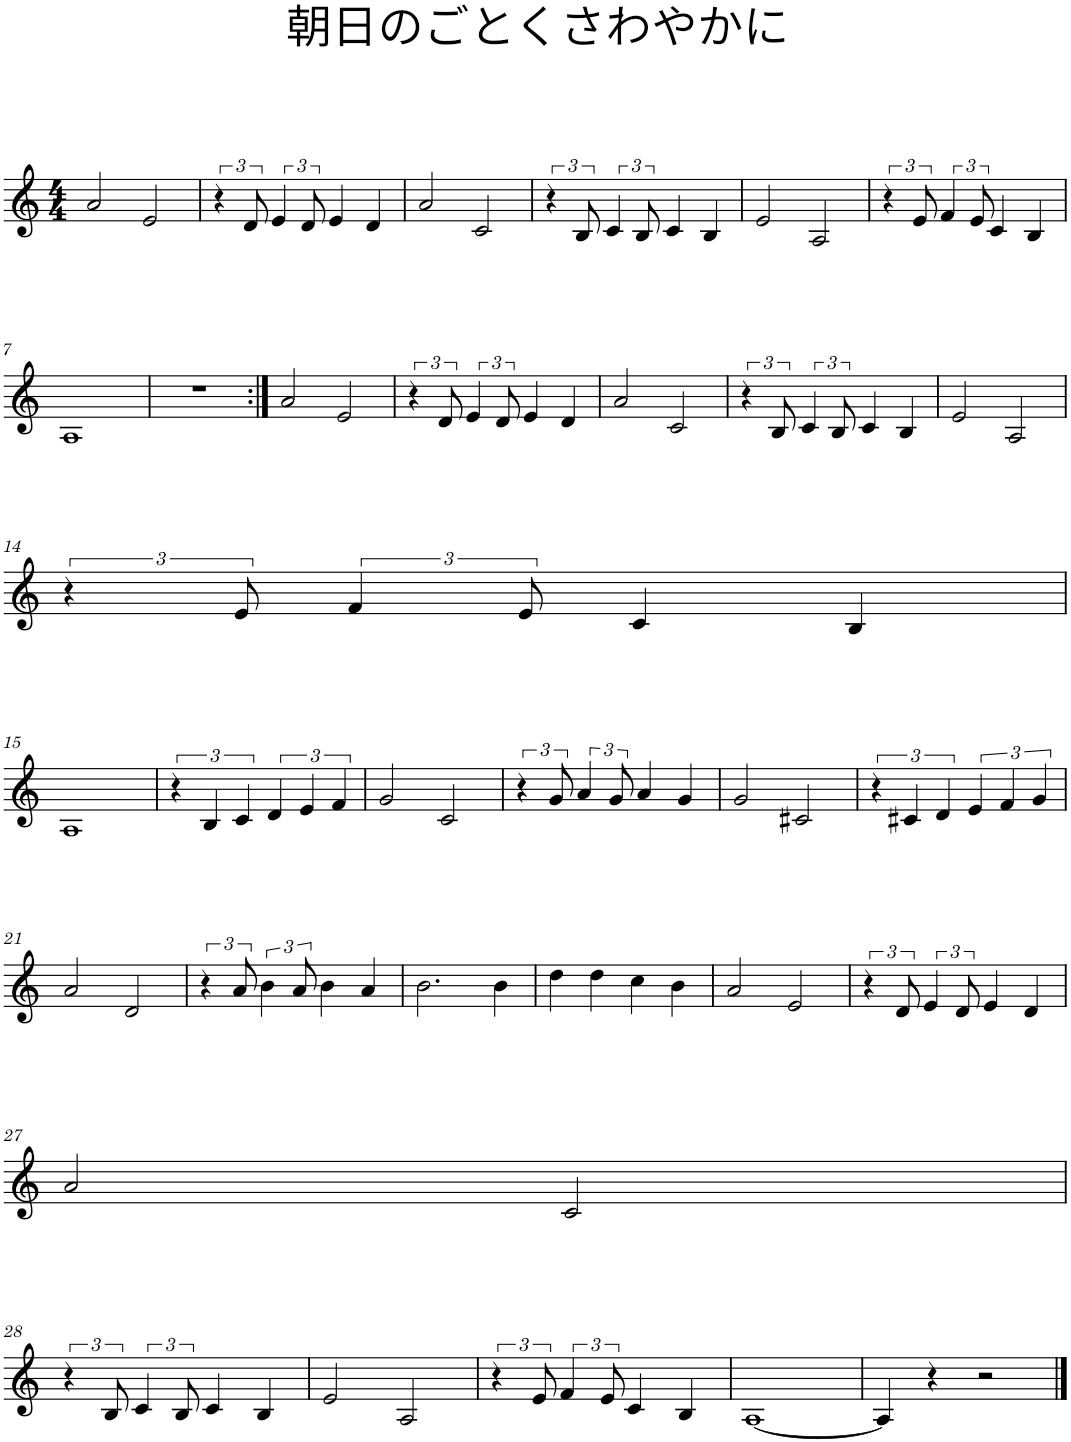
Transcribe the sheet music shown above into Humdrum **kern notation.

**kern
*part1
*staff1
*I"Piano
*I'Pno.
*clefG2
*k[]
*M4/4
=1
2a/
2e/
=2
6r
12d/
6e/
12d/
4e/
4d/
=3
2a/
2c/
=4
6r
12B/
6c/
12B/
4c/
4B/
=5
2e/
2A/
=6
6r
12e/
6f/
12e/
4c/
4B/
!!LO:LB:g=z
=7
1A
=8
1r
=9:|!
2a/
2e/
=10
6r
12d/
6e/
12d/
4e/
4d/
=11
2a/
2c/
=12
6r
12B/
6c/
12B/
4c/
4B/
=13
2e/
2A/
!!LO:LB:g=z
=14
6r
12e/
6f/
12e/
4c/
4B/
!!LO:LB:g=z
=15
1A
=16
6r
6B/
6c/
6d/
6e/
6f/
=17
2g/
2c/
=18
6r
12g/
6a/
12g/
4a/
4g/
=19
2g/
2c#X/
=20
6r
6c#X/
6d/
6e/
6f/
6g/
!!LO:LB:g=z
=21
2a/
2d/
=22
6r
12a/
6b\
12a/
4b\
4a/
=23
2.b\
4b\
=24
4dd\
4dd\
4cc\
4b\
=25
2a/
2e/
=26
6r
12d/
6e/
12d/
4e/
4d/
!!LO:LB:g=z
=27
2a/
2c/
!!LO:LB:g=z
=28
6r
12B/
6c/
12B/
4c/
4B/
=29
2e/
2A/
=30
6r
12e/
6f/
12e/
4c/
4B/
=31
[1A
=32
4A/]
4r
2r
==
*-
